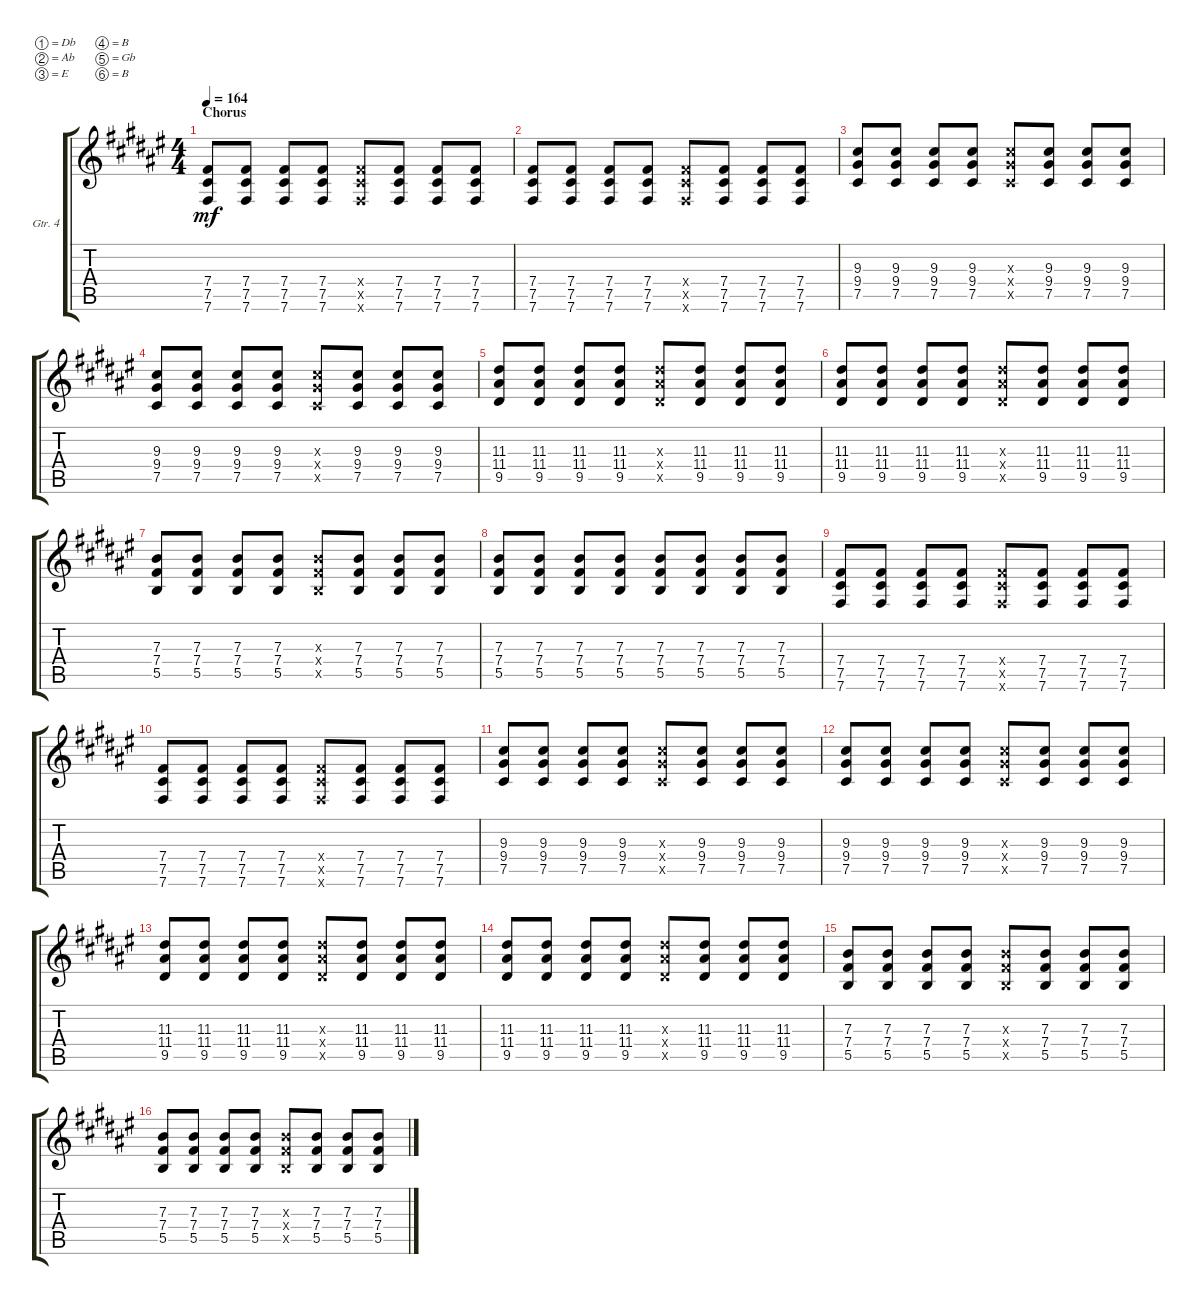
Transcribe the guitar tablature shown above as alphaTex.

\defaultSystemsLayout 4
\bracketExtendMode groupsimilarinstruments
\firstSystemTrackNameOrientation horizontal
\otherSystemsTrackNameOrientation horizontal
\track ("Guitar 4" "Gtr. 4") {instrument distortionguitar}
\staff {score tabs}
\tuning (Db4 Ab3 E3 B2 Gb2 B1)
\ts (4 4)
\section ("" "Chorus")
\tempo 164
\clef g2
\scale
0.333333
\ks f#
(7.6 7.5 7.4).8{dy mf} (7.6 7.5 7.4).8 (7.6 7.5 7.4).8 (7.6 7.5 7.4).8 (7.6{x} 7.5{x} 7.4{x}).8 (7.6 7.5 7.4).8 (7.6 7.5 7.4).8 (7.6 7.5 7.4).8 |
\scale
0.333333 (7.6 7.5 7.4).8 (7.6 7.5 7.4).8 (7.6 7.5 7.4).8 (7.6 7.5 7.4).8 (7.6{x} 7.5{x} 7.4{x}).8 (7.6 7.5 7.4).8 (7.6 7.5 7.4).8 (7.6 7.5 7.4).8 |
\scale
0.333333 (7.5 9.4 9.3).8 (7.5 9.4 9.3).8 (7.5 9.4 9.3).8 (7.5 9.4 9.3).8 (7.5{x} 9.4{x} 9.3{x}).8 (7.5 9.4 9.3).8 (7.5 9.4 9.3).8 (7.5 9.4 9.3).8 |
\scale
0.333333 (7.5 9.4 9.3).8 (7.5 9.4 9.3).8 (7.5 9.4 9.3).8 (7.5 9.4 9.3).8 (7.5{x} 9.4{x} 9.3{x}).8 (7.5 9.4 9.3).8 (7.5 9.4 9.3).8 (7.5 9.4 9.3).8 |
\scale
0.333333 (9.5 11.4 11.3).8 (9.5 11.4 11.3).8 (9.5 11.4 11.3).8 (9.5 11.4 11.3).8 (9.5{x} 11.4{x} 11.3{x}).8 (9.5 11.4 11.3).8 (9.5 11.4 11.3).8 (9.5 11.4 11.3).8 |
\scale
0.333333 (9.5 11.4 11.3).8 (9.5 11.4 11.3).8 (9.5 11.4 11.3).8 (9.5 11.4 11.3).8 (9.5{x} 11.4{x} 11.3{x}).8 (9.5 11.4 11.3).8 (9.5 11.4 11.3).8 (9.5 11.4 11.3).8 |
\scale
0.333333 (5.5 7.4 7.3).8 (5.5 7.4 7.3).8 (5.5 7.4 7.3).8 (5.5 7.4 7.3).8 (5.5{x} 7.4{x} 7.3{x}).8 (5.5 7.4 7.3).8 (5.5 7.4 7.3).8 (5.5 7.4 7.3).8 |
\scale
0.333333 (5.5 7.4 7.3).8 (5.5 7.4 7.3).8 (5.5 7.4 7.3).8 (5.5 7.4 7.3).8 (5.5 7.4 7.3).8 (5.5 7.4 7.3).8 (5.5 7.4 7.3).8 (5.5 7.4 7.3).8 |
\scale
0.333333 (7.6 7.5 7.4).8 (7.6 7.5 7.4).8 (7.6 7.5 7.4).8 (7.6 7.5 7.4).8 (7.6{x} 7.5{x} 7.4{x}).8 (7.6 7.5 7.4).8 (7.6 7.5 7.4).8 (7.6 7.5 7.4).8 |
\scale
0.333333 (7.6 7.5 7.4).8 (7.6 7.5 7.4).8 (7.6 7.5 7.4).8 (7.6 7.5 7.4).8 (7.6{x} 7.5{x} 7.4{x}).8 (7.6 7.5 7.4).8 (7.6 7.5 7.4).8 (7.6 7.5 7.4).8 |
\scale
0.333333 (7.5 9.4 9.3).8 (7.5 9.4 9.3).8 (7.5 9.4 9.3).8 (7.5 9.4 9.3).8 (7.5{x} 9.4{x} 9.3{x}).8 (7.5 9.4 9.3).8 (7.5 9.4 9.3).8 (7.5 9.4 9.3).8 |
\scale
0.333333 (7.5 9.4 9.3).8 (7.5 9.4 9.3).8 (7.5 9.4 9.3).8 (7.5 9.4 9.3).8 (7.5{x} 9.4{x} 9.3{x}).8 (7.5 9.4 9.3).8 (7.5 9.4 9.3).8 (7.5 9.4 9.3).8 |
\scale
0.333333 (9.5 11.4 11.3).8 (9.5 11.4 11.3).8 (9.5 11.4 11.3).8 (9.5 11.4 11.3).8 (9.5{x} 11.4{x} 11.3{x}).8 (9.5 11.4 11.3).8 (9.5 11.4 11.3).8 (9.5 11.4 11.3).8 |
\scale
0.333333 (9.5 11.4 11.3).8 (9.5 11.4 11.3).8 (9.5 11.4 11.3).8 (9.5 11.4 11.3).8 (9.5{x} 11.4{x} 11.3{x}).8 (9.5 11.4 11.3).8 (9.5 11.4 11.3).8 (9.5 11.4 11.3).8 |
\scale
0.333333 (5.5 7.4 7.3).8 (5.5 7.4 7.3).8 (5.5 7.4 7.3).8 (5.5 7.4 7.3).8 (5.5{x} 7.4{x} 7.3{x}).8 (5.5 7.4 7.3).8 (5.5 7.4 7.3).8 (5.5 7.4 7.3).8 |
\scale
0.333333 (5.5 7.4 7.3).8 (5.5 7.4 7.3).8 (5.5 7.4 7.3).8 (5.5 7.4 7.3).8 (5.5{x} 7.4{x} 7.3{x}).8 (5.5 7.4 7.3).8 (5.5 7.4 7.3).8 (5.5 7.4 7.3).8
